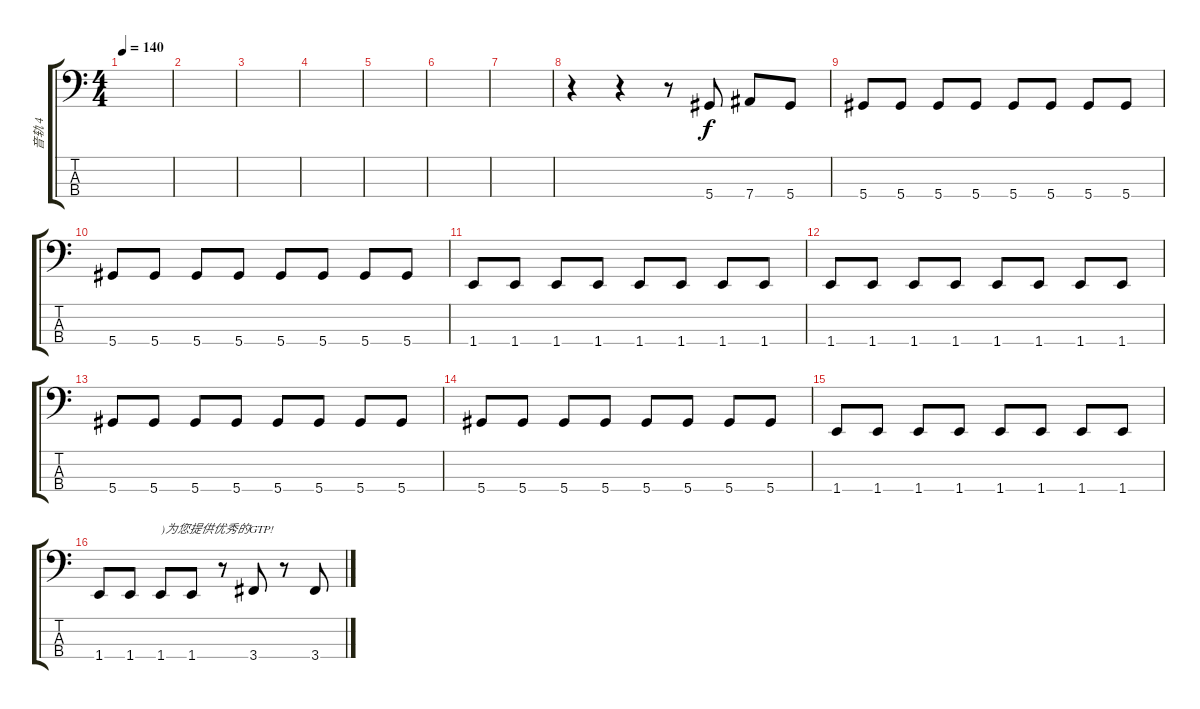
\track ("音轨 4" "音轨 4") {instrument electricbasspick}
\staff {score tabs}
\tuning (Gb2 Db2 Ab1 Eb1) {hide}
\ts (4 4)
\tempo 140
\clef f4
\ks c
|
|
|
|
|
|
|
r.4 r.4 r.8 5.4.8 7.4.8 5.4.8 |
5.4.8 5.4.8 5.4.8 5.4.8 5.4.8 5.4.8 5.4.8 5.4.8 |
5.4.8 5.4.8 5.4.8 5.4.8 5.4.8 5.4.8 5.4.8 5.4.8 |
1.4.8 1.4.8 1.4.8 1.4.8 1.4.8 1.4.8 1.4.8 1.4.8 |
1.4.8 1.4.8 1.4.8 1.4.8 1.4.8 1.4.8 1.4.8 1.4.8 |
5.4.8 5.4.8 5.4.8 5.4.8 5.4.8 5.4.8 5.4.8 5.4.8 |
5.4.8 5.4.8 5.4.8 5.4.8 5.4.8 5.4.8 5.4.8 5.4.8 |
1.4.8 1.4.8 1.4.8 1.4.8 1.4.8 1.4.8 1.4.8 1.4.8 |
1.4.8 1.4.8 1.4.8{txt ")为您提供优秀的GTP!"} 1.4.8 r.8 3.4.8 r.8 3.4.8
